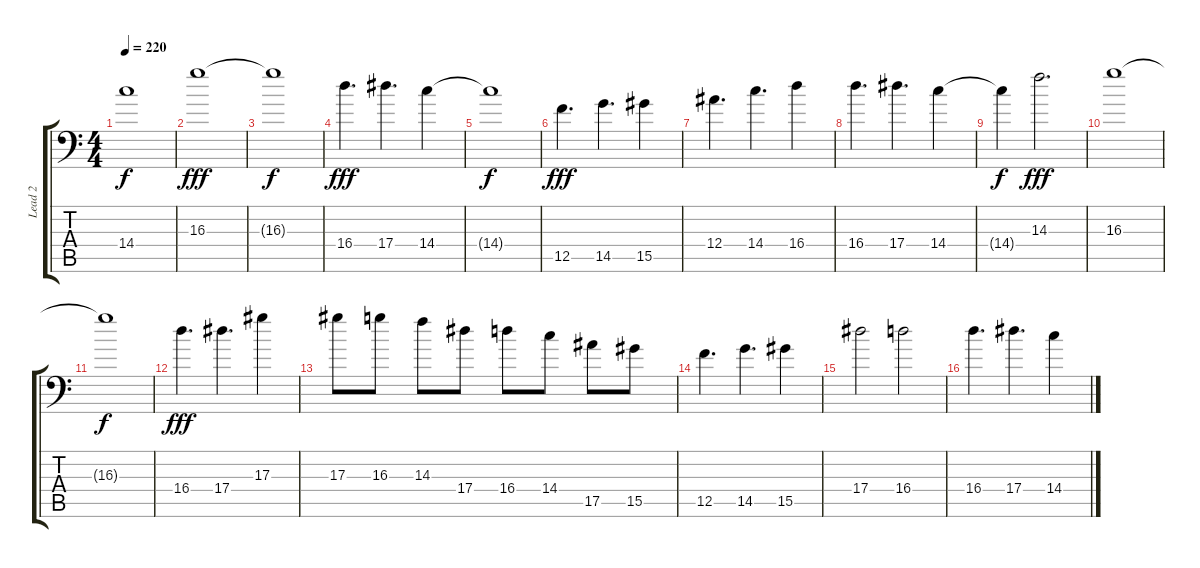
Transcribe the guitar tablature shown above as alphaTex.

\track ("Lead 2" "Lead 2") {instrument distortionguitar}
\staff {score tabs}
\tuning (C4 G3 Eb3 Bb2 F2 Bb1) {hide}
\ts (4 4)
\tempo 220
\clef f4
\ks c
14.4{t}.1{dy f} |
16.3.1{dy fff} |
16.3{t}.1{dy f} |
16.4.4{d dy fff} 17.4.4{d} 14.4.4 |
14.4{t}.1{dy f} |
12.5.4{d dy fff} 14.5.4{d} 15.5.4 |
12.4.4{d} 14.4.4{d} 16.4.4 |
16.4.4{d} 17.4.4{d} 14.4.4 |
14.4{t}.4{dy f} 14.3.2{d dy fff} |
16.3.1 |
16.3{t}.1{dy f} |
16.4.4{d dy fff} 17.4.4{d} 17.3.4 |
17.3.8 16.3.8 14.3.8 17.4.8 16.4.8 14.4.8 17.5.8 15.5.8 |
12.5.4{d} 14.5.4{d} 15.5.4 |
17.4.2 16.4.2 |
16.4.4{d} 17.4.4{d} 14.4.4
